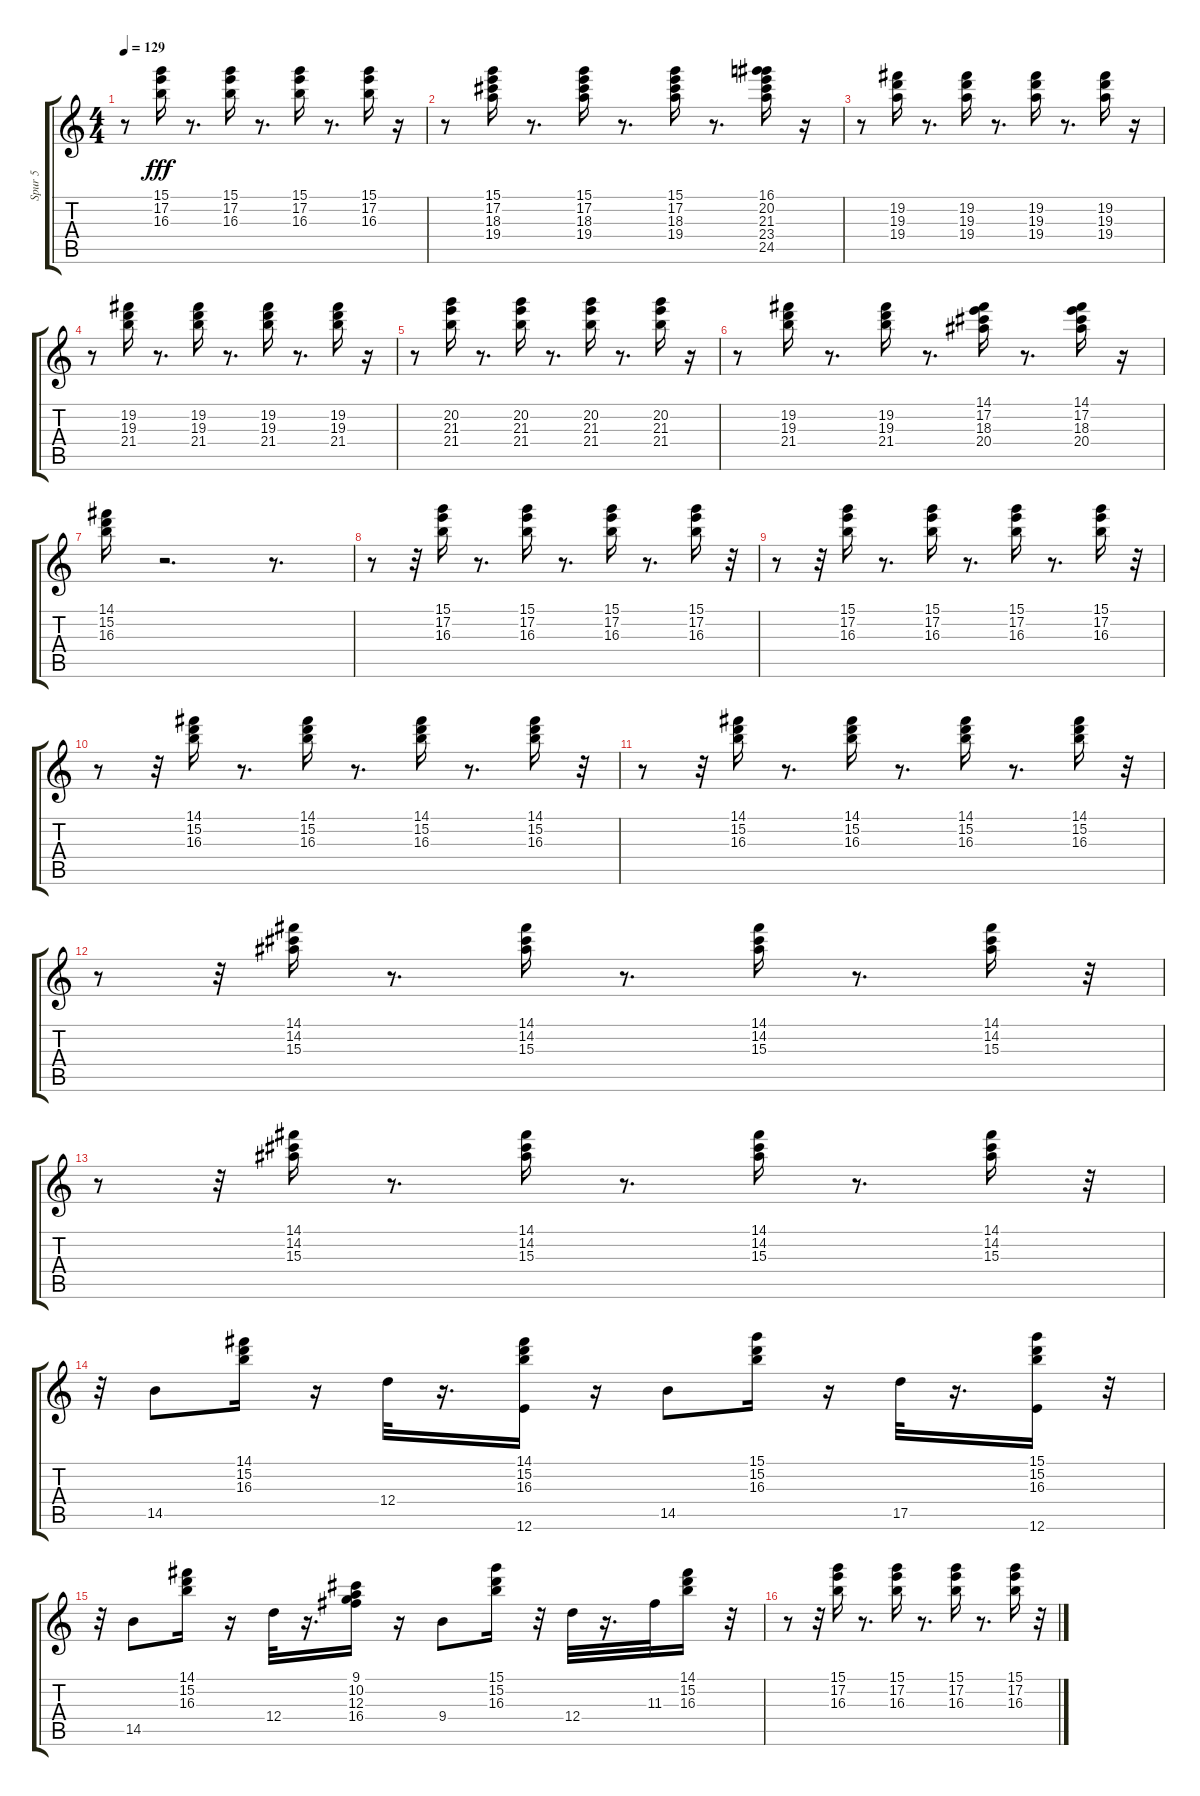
\track ("Spur 5" "Spur 5") {instrument electricguitarmuted}
\staff {score tabs}
\tuning (E4 B3 G3 D3 A2 E2) {hide}
\ts (4 4)
\tempo 129
\clef g2
\ks c
r.8{dy fff} (15.1 17.2 16.3).16 r.8{d} (15.1 17.2 16.3).16 r.8{d} (15.1 17.2 16.3).16 r.8{d} (15.1 17.2 16.3).16 r.16 |
r.8 (15.1 17.2 18.3 19.4).16 r.8{d} (15.1 17.2 18.3 19.4).16 r.8{d} (15.1 17.2 18.3 19.4).16 r.8{d} (16.1 20.2 21.3 23.4 24.5).16 r.16 |
r.8 (19.2 19.3 19.4).16 r.8{d} (19.2 19.3 19.4).16 r.8{d} (19.2 19.3 19.4).16 r.8{d} (19.2 19.3 19.4).16 r.16 |
r.8 (19.2 19.3 21.4).16 r.8{d} (19.2 19.3 21.4).16 r.8{d} (19.2 19.3 21.4).16 r.8{d} (19.2 19.3 21.4).16 r.16 |
r.8 (20.2 21.3 21.4).16 r.8{d} (20.2 21.3 21.4).16 r.8{d} (20.2 21.3 21.4).16 r.8{d} (20.2 21.3 21.4).16 r.16 |
r.8 (19.2 19.3 21.4).16 r.8{d} (19.2 19.3 21.4).16 r.8{d} (14.1 17.2 18.3 20.4).16 r.8{d} (14.1 17.2 18.3 20.4).16 r.16 |
(14.1 15.2 16.3).16 r.2{d} r.8{d} |
r.8 r.32 (15.1 17.2 16.3).16 r.8{d} (15.1 17.2 16.3).16 r.8{d} (15.1 17.2 16.3).16 r.8{d} (15.1 17.2 16.3).16 r.32 |
r.8 r.32 (15.1 17.2 16.3).16 r.8{d} (15.1 17.2 16.3).16 r.8{d} (15.1 17.2 16.3).16 r.8{d} (15.1 17.2 16.3).16 r.32 |
r.8 r.32 (14.1 15.2 16.3).16 r.8{d} (14.1 15.2 16.3).16 r.8{d} (14.1 15.2 16.3).16 r.8{d} (14.1 15.2 16.3).16 r.32 |
r.8 r.32 (14.1 15.2 16.3).16 r.8{d} (14.1 15.2 16.3).16 r.8{d} (14.1 15.2 16.3).16 r.8{d} (14.1 15.2 16.3).16 r.32 |
r.8 r.32 (14.1 14.2 15.3).16 r.8{d} (14.1 14.2 15.3).16 r.8{d} (14.1 14.2 15.3).16 r.8{d} (14.1 14.2 15.3).16 r.32 |
r.8 r.32 (14.1 14.2 15.3).16 r.8{d} (14.1 14.2 15.3).16 r.8{d} (14.1 14.2 15.3).16 r.8{d} (14.1 14.2 15.3).16 r.32 |
r.32 14.5.8 (14.1 15.2 16.3).16 r.16 12.4.32 r.16{d} (14.1 15.2 16.3 12.6).16 r.16 14.5.8 (15.1 15.2 16.3).16 r.16 17.5.32 r.16{d} (15.1 15.2 16.3 12.6).16 r.32 |
r.32 14.5.8 (14.1 15.2 16.3).16 r.16 12.4.32 r.16{d} (9.1 10.2 12.3 16.4).16 r.16 9.4.8 (15.1 15.2 16.3).16 r.32 12.4.32 r.16{d} 11.3.32 (14.1 15.2 16.3).16 r.32 |
r.8 r.32 (15.1 17.2 16.3).16 r.8{d} (15.1 17.2 16.3).16 r.8{d} (15.1 17.2 16.3).16 r.8{d} (15.1 17.2 16.3).16 r.32
